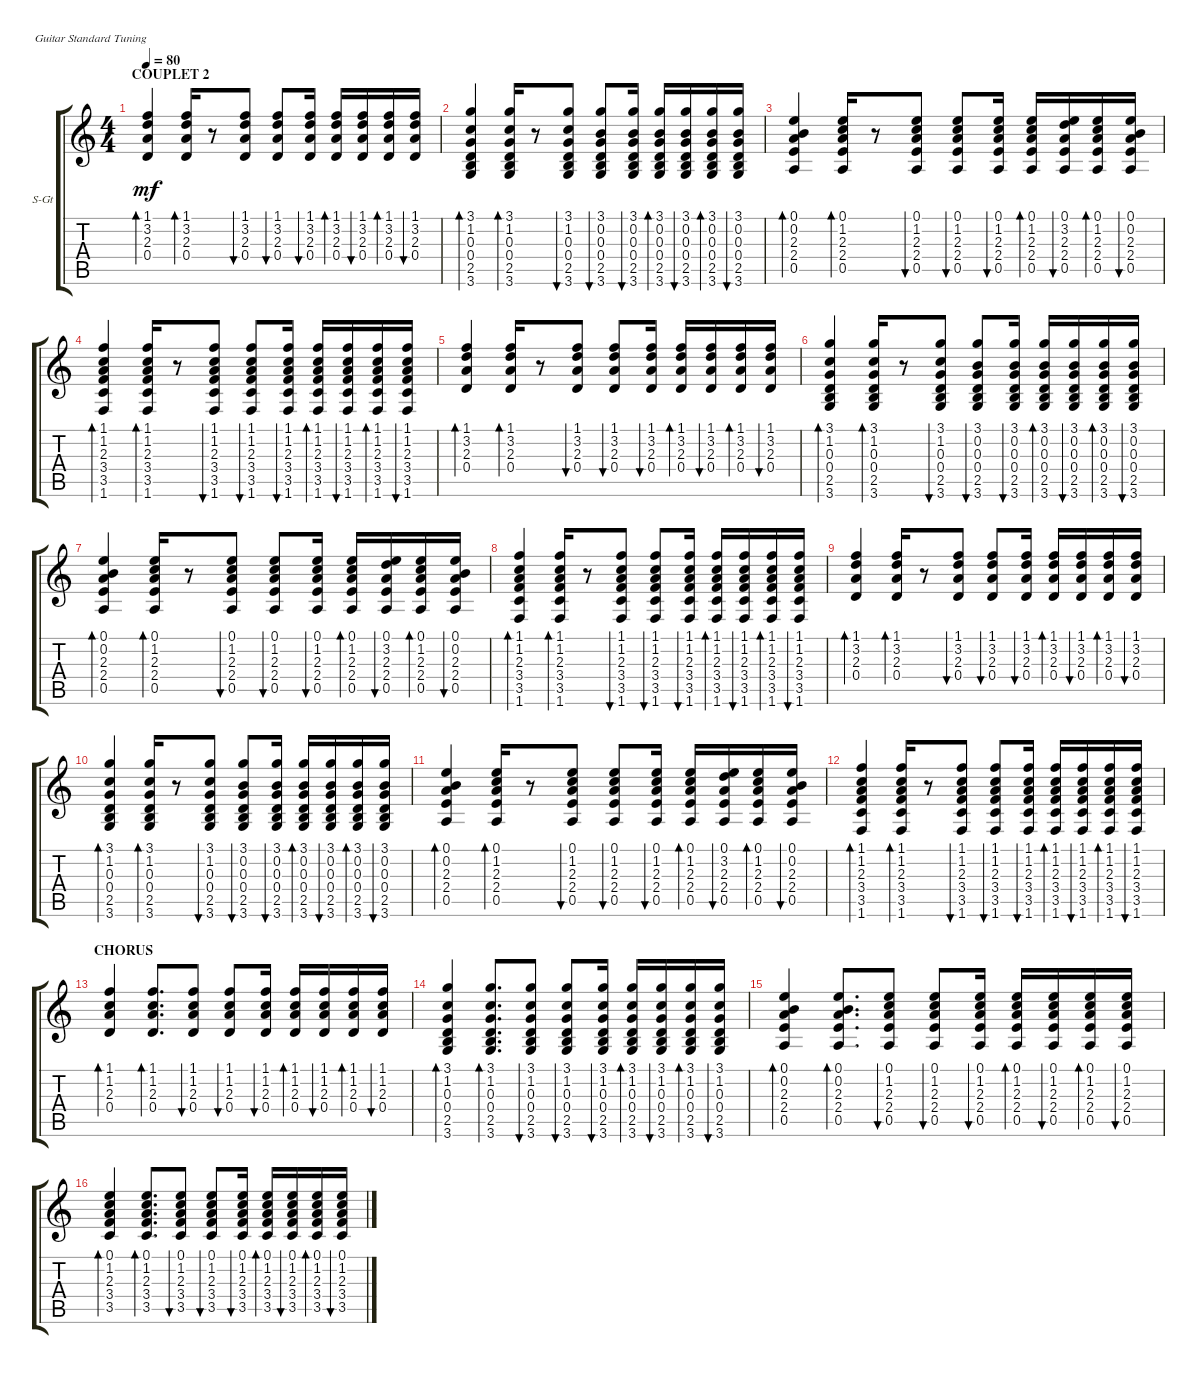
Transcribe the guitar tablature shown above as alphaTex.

\defaultSystemsLayout 4
\bracketExtendMode groupsimilarinstruments
\firstSystemTrackNameOrientation horizontal
\otherSystemsTrackNameOrientation horizontal
\track ("Steel Guitar" "S-Gt") {instrument acousticguitarsteel}
\staff {score tabs}
\tuning (E4 B3 G3 D3 A2 E2)
\ts (4 4)
\section ("" "COUPLET 2")
\tempo 80
\clef g2
\ks c
(0.4 2.3 3.2 1.1).4{bd 30 dy mf} (0.4 2.3 3.2 1.1).16{bd 30} r.8 (0.4 2.3 3.2 1.1).8{bu 30} (0.4 2.3 3.2 1.1).8{bu 30} (0.4 2.3 3.2 1.1).16{bu 30} (0.4 2.3 3.2 1.1).16{bd 30} (0.4 2.3 3.2 1.1).16{bu 30} (0.4 2.3 3.2 1.1).16{bd 30} (0.4 2.3 3.2 1.1).16{bu 30} |
(0.4 0.3 1.2 3.1 3.6 2.5).4{bd 30} (0.4 0.3 1.2 3.1 3.6 2.5).16{bd 30} r.8 (0.4 0.3 1.2 3.1 3.6 2.5).8{bu 30} (0.4 0.3 0.2 3.1 3.6 2.5).8{bu 30} (0.4 0.3 0.2 3.1 3.6 2.5).16{bu 30} (0.4 0.3 0.2 3.1 3.6 2.5).16{bd 30} (0.4 0.3 0.2 3.1 3.6 2.5).16{bu 30} (0.4 0.3 0.2 3.1 3.6 2.5).16{bd 30} (0.4 0.3 0.2 3.1 3.6 2.5).16{bu 30} |
(2.4 2.3 0.2 0.1 0.5).4{bd 30} (2.4 2.3 1.2 0.1 0.5).16{bd 30} r.8 (2.4 2.3 1.2 0.1 0.5).8{bu 30} (2.4 2.3 1.2 0.1 0.5).8{bu 30} (2.4 2.3 1.2 0.1 0.5).16{bu 30} (2.4 2.3 1.2 0.1 0.5).16{bd 30} (2.4 2.3 3.2 0.1 0.5).16{bu 30} (2.4 2.3 1.2 0.1 0.5).16{bd 30} (2.4 2.3 0.2 0.1 0.5).16{bu 30} |
(3.4 2.3 1.2 1.1 1.6 3.5).4{bd 30} (3.4 2.3 1.2 1.1 1.6 3.5).16{bd 30} r.8 (3.4 2.3 1.2 1.1 1.6 3.5).8{bu 30} (3.4 2.3 1.2 1.1 1.6 3.5).8{bu 30} (3.4 2.3 1.2 1.1 1.6 3.5).16{bu 30} (3.4 2.3 1.2 1.1 1.6 3.5).16{bd 30} (3.4 2.3 1.2 1.1 1.6 3.5).16{bu 30} (3.4 2.3 1.2 1.1 1.6 3.5).16{bd 30} (3.4 2.3 1.2 1.1 1.6 3.5).16{bu 30} |
(0.4 2.3 3.2 1.1).4{bd 30} (0.4 2.3 3.2 1.1).16{bd 30} r.8 (0.4 2.3 3.2 1.1).8{bu 30} (0.4 2.3 3.2 1.1).8{bu 30} (0.4 2.3 3.2 1.1).16{bu 30} (0.4 2.3 3.2 1.1).16{bd 30} (0.4 2.3 3.2 1.1).16{bu 30} (0.4 2.3 3.2 1.1).16{bd 30} (0.4 2.3 3.2 1.1).16{bu 30} |
(0.4 0.3 1.2 3.1 3.6 2.5).4{bd 30} (0.4 0.3 1.2 3.1 3.6 2.5).16{bd 30} r.8 (0.4 0.3 1.2 3.1 3.6 2.5).8{bu 30} (0.4 0.3 0.2 3.1 3.6 2.5).8{bu 30} (0.4 0.3 0.2 3.1 3.6 2.5).16{bu 30} (0.4 0.3 0.2 3.1 3.6 2.5).16{bd 30} (0.4 0.3 0.2 3.1 3.6 2.5).16{bu 30} (0.4 0.3 0.2 3.1 3.6 2.5).16{bd 30} (0.4 0.3 0.2 3.1 3.6 2.5).16{bu 30} |
(2.4 2.3 0.2 0.1 0.5).4{bd 30} (2.4 2.3 1.2 0.1 0.5).16{bd 30} r.8 (2.4 2.3 1.2 0.1 0.5).8{bu 30} (2.4 2.3 1.2 0.1 0.5).8{bu 30} (2.4 2.3 1.2 0.1 0.5).16{bu 30} (2.4 2.3 1.2 0.1 0.5).16{bd 30} (2.4 2.3 3.2 0.1 0.5).16{bu 30} (2.4 2.3 1.2 0.1 0.5).16{bd 30} (2.4 2.3 0.2 0.1 0.5).16{bu 30} |
(3.4 2.3 1.2 1.1 1.6 3.5).4{bd 30} (3.4 2.3 1.2 1.1 1.6 3.5).16{bd 30} r.8 (3.4 2.3 1.2 1.1 1.6 3.5).8{bu 30} (3.4 2.3 1.2 1.1 1.6 3.5).8{bu 30} (3.4 2.3 1.2 1.1 1.6 3.5).16{bu 30} (3.4 2.3 1.2 1.1 1.6 3.5).16{bd 30} (3.4 2.3 1.2 1.1 1.6 3.5).16{bu 30} (3.4 2.3 1.2 1.1 1.6 3.5).16{bd 30} (3.4 2.3 1.2 1.1 1.6 3.5).16{bu 30} |
(0.4 2.3 3.2 1.1).4{bd 30} (0.4 2.3 3.2 1.1).16{bd 30} r.8 (0.4 2.3 3.2 1.1).8{bu 30} (0.4 2.3 3.2 1.1).8{bu 30} (0.4 2.3 3.2 1.1).16{bu 30} (0.4 2.3 3.2 1.1).16{bd 30} (0.4 2.3 3.2 1.1).16{bu 30} (0.4 2.3 3.2 1.1).16{bd 30} (0.4 2.3 3.2 1.1).16{bu 30} |
(0.4 0.3 1.2 3.1 3.6 2.5).4{bd 30} (0.4 0.3 1.2 3.1 3.6 2.5).16{bd 30} r.8 (0.4 0.3 1.2 3.1 3.6 2.5).8{bu 30} (0.4 0.3 0.2 3.1 3.6 2.5).8{bu 30} (0.4 0.3 0.2 3.1 3.6 2.5).16{bu 30} (0.4 0.3 0.2 3.1 3.6 2.5).16{bd 30} (0.4 0.3 0.2 3.1 3.6 2.5).16{bu 30} (0.4 0.3 0.2 3.1 3.6 2.5).16{bd 30} (0.4 0.3 0.2 3.1 3.6 2.5).16{bu 30} |
(2.4 2.3 0.2 0.1 0.5).4{bd 30} (2.4 2.3 1.2 0.1 0.5).16{bd 30} r.8 (2.4 2.3 1.2 0.1 0.5).8{bu 30} (2.4 2.3 1.2 0.1 0.5).8{bu 30} (2.4 2.3 1.2 0.1 0.5).16{bu 30} (2.4 2.3 1.2 0.1 0.5).16{bd 30} (2.4 2.3 3.2 0.1 0.5).16{bu 30} (2.4 2.3 1.2 0.1 0.5).16{bd 30} (2.4 2.3 0.2 0.1 0.5).16{bu 30} |
(3.4 2.3 1.2 1.1 1.6 3.5).4{bd 30} (3.4 2.3 1.2 1.1 1.6 3.5).16{bd 30} r.8 (3.4 2.3 1.2 1.1 1.6 3.5).8{bu 30} (3.4 2.3 1.2 1.1 1.6 3.5).8{bu 30} (3.4 2.3 1.2 1.1 1.6 3.5).16{bu 30} (3.4 2.3 1.2 1.1 1.6 3.5).16{bd 30} (3.4 2.3 1.2 1.1 1.6 3.5).16{bu 30} (3.4 2.3 1.2 1.1 1.6 3.5).16{bd 30} (3.4 2.3 1.2 1.1 1.6 3.5).16{bu 30} |
\section ("" "CHORUS")
(0.4 2.3 1.2 1.1).4{bd 30} (0.4 2.3 1.2 1.1).8{d bd 30} (0.4 2.3 1.2 1.1).8{bu 30} (0.4 2.3 1.2 1.1).8{bu 30} (0.4 2.3 1.2 1.1).16{bu 30} (0.4 2.3 1.2 1.1).16{bd 30} (0.4 2.3 1.2 1.1).16{bu 30} (0.4 2.3 1.2 1.1).16{bd 30} (0.4 2.3 1.2 1.1).16{bu 30} |
(0.4 0.3 1.2 3.1 3.6 2.5).4{bd 30} (0.4 0.3 1.2 3.1 3.6 2.5).8{d bd 30} (0.4 0.3 1.2 3.1 3.6 2.5).8{bu 30} (0.4 0.3 1.2 3.1 3.6 2.5).8{bu 30} (0.4 0.3 1.2 3.1 3.6 2.5).16{bu 30} (0.4 0.3 1.2 3.1 3.6 2.5).16{bd 30} (0.4 0.3 1.2 3.1 3.6 2.5).16{bu 30} (0.4 0.3 1.2 3.1 3.6 2.5).16{bd 30} (0.4 0.3 1.2 3.1 3.6 2.5).16{bu 30} |
(2.4 2.3 0.2 0.1 0.5).4{bd 30} (2.4 2.3 0.2 0.1 0.5).8{d bd 30} (2.4 2.3 1.2 0.1 0.5).8{bu 30} (2.4 2.3 1.2 0.1 0.5).8{bu 30} (2.4 2.3 1.2 0.1 0.5).16{bu 30} (2.4 2.3 1.2 0.1 0.5).16{bd 30} (2.4 2.3 1.2 0.1 0.5).16{bu 30} (2.4 2.3 1.2 0.1 0.5).16{bd 30} (2.4 2.3 1.2 0.1 0.5).16{bu 30} |
(3.4 2.3 1.2 0.1 3.5).4{bd 30} (3.4 2.3 1.2 0.1 3.5).8{d bd 30} (3.4 2.3 1.2 0.1 3.5).8{bu 30} (3.4 2.3 1.2 0.1 3.5).8{bu 30} (3.4 2.3 1.2 0.1 3.5).16{bu 30} (3.4 2.3 1.2 0.1 3.5).16{bd 30} (3.4 2.3 1.2 0.1 3.5).16{bu 30} (3.4 2.3 1.2 0.1 3.5).16{bd 30} (3.4 2.3 1.2 0.1 3.5).16{bu 30}
